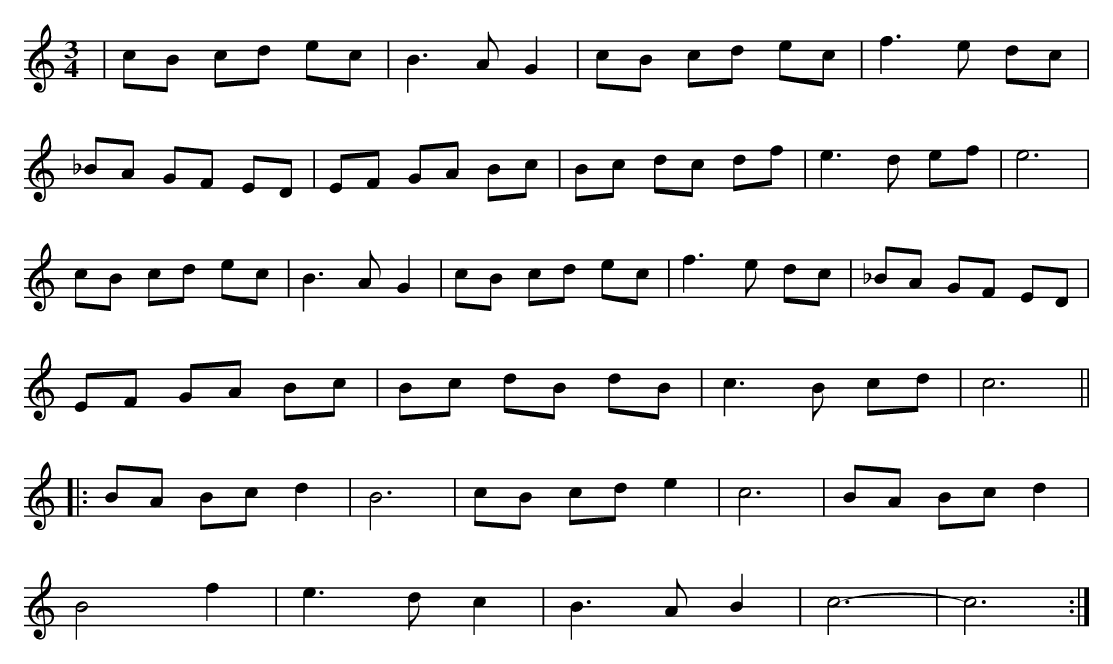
X:1
M:3/4
K:C
| cB cd ec| B3 A G2| cB cd ec| f3 e dc|
_BA GF ED|EF GA Bc|Bc dc df|e3 d ef|e6|
cB cd ec|B3 A G2|cB cd ec|f3 e dc|_BA GF ED|
 EF GA Bc| Bc dB dB|c3 B cd| c6||
|: BA Bc d2| B6| cB cd e2| c6| BA Bc d2|
 B4 f2| e3 d c2|B3 A B2| c6-|c6:|
